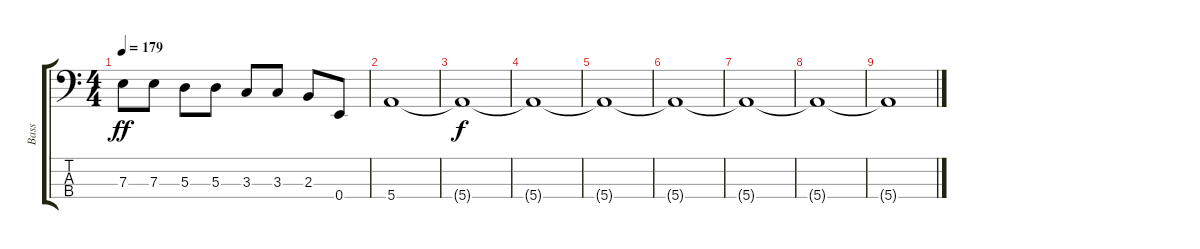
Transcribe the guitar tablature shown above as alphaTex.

\track ("Bass" "Bass") {instrument electricbasspick}
\staff {score tabs}
\tuning (G2 D2 A1 E1) {hide}
\ts (4 4)
\tempo 179
\clef f4
\ks c
7.3.8{dy ff} 7.3.8 5.3.8 5.3.8 3.3.8 3.3.8 2.3.8 0.4.8 |
5.4.1 |
5.4{t}.1{dy f} |
5.4{t}.1 |
5.4{t}.1 |
5.4{t}.1 |
5.4{t}.1 |
5.4{t}.1 |
5.4{t}.1
